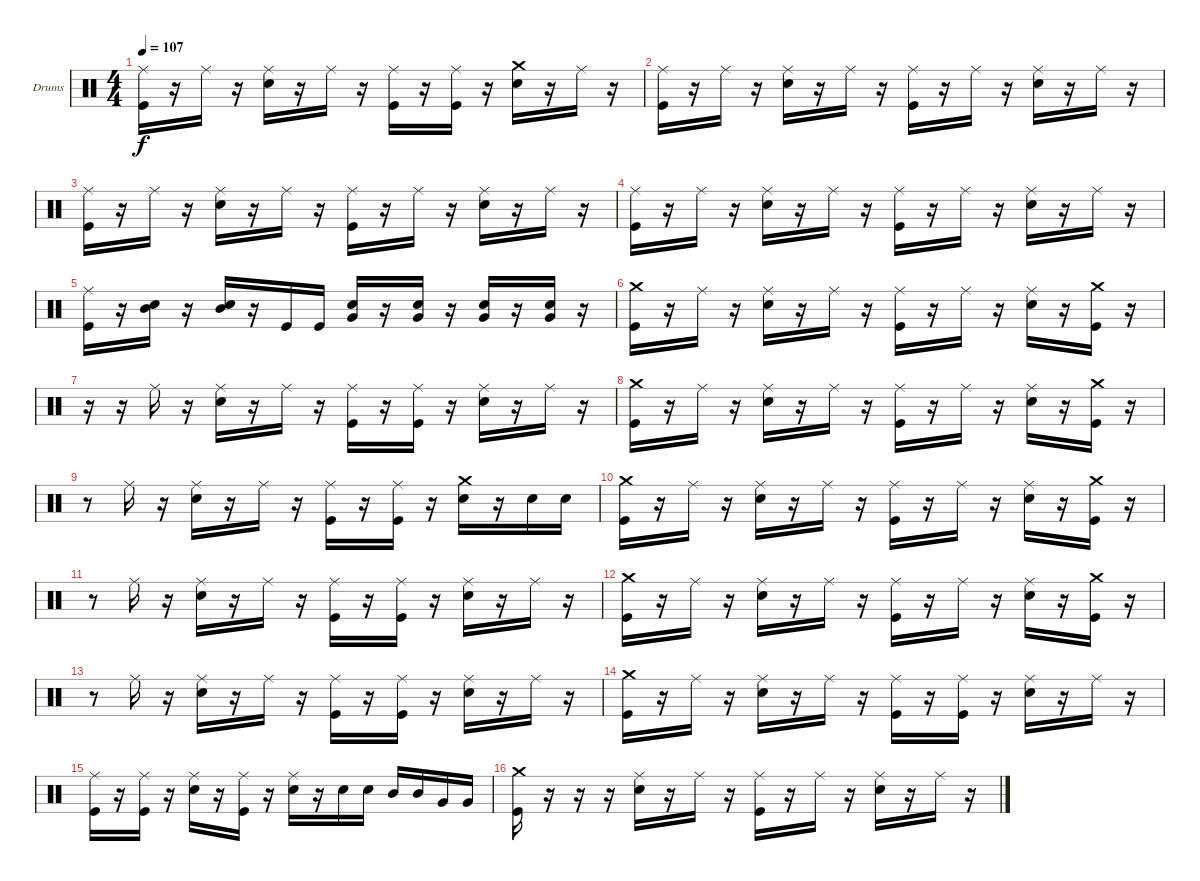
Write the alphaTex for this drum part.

\bracketExtendMode groupsimilarinstruments
\firstSystemTrackNameOrientation horizontal
\otherSystemsTrackNameOrientation horizontal
\track ("Drumkit" "Drums") {instrument percussion}
\staff {score}
\articulation defaults
\ts (4 4)
\tempo 107
\clef neutral
\ks c
("Ride (middle)" "Kick (hit)").16{dy f} r.16 "Ride (middle)".16 r.16 ("Ride (middle)" "Snare (hit) 2").16 r.16 "Ride (middle)".16 r.16 ("Ride (middle)" "Kick (hit)").16 r.16 ("Ride (middle)" "Kick (hit)").16 r.16 ("Crash medium (hit)" "Snare (hit) 2").16 r.16 "Ride (middle)".16 r.16 |
("Ride (middle)" "Kick (hit)").16 r.16 "Ride (middle)".16 r.16 ("Ride (middle)" "Snare (hit) 2").16 r.16 "Ride (middle)".16 r.16 ("Ride (middle)" "Kick (hit)").16 r.16 "Ride (middle)".16 r.16 ("Ride (middle)" "Snare (hit) 2").16 r.16 "Ride (middle)".16 r.16 |
("Ride (middle)" "Kick (hit)").16 r.16 "Ride (middle)".16 r.16 ("Ride (middle)" "Snare (hit) 2").16 r.16 "Ride (middle)".16 r.16 ("Ride (middle)" "Kick (hit)").16 r.16 "Ride (middle)".16 r.16 ("Ride (middle)" "Snare (hit) 2").16 r.16 "Ride (middle)".16 r.16 |
("Ride (middle)" "Kick (hit)").16 r.16 "Ride (middle)".16 r.16 ("Ride (middle)" "Snare (hit) 2").16 r.16 "Ride (middle)".16 r.16 ("Ride (middle)" "Kick (hit)").16 r.16 "Ride (middle)".16 r.16 ("Ride (middle)" "Snare (hit) 2").16 r.16 "Ride (middle)".16 r.16 |
("Ride (middle)" "Kick (hit)").16 r.16 ("Mid Tom (hit)" "Snare (hit) 2").16 r.16 ("Mid Tom (hit)" "Snare (hit) 2").16 r.16 "Kick (hit)".16 "Kick (hit)".16 ("Very Low Tom (hit)" "Snare (hit) 2").16 r.16 ("Snare (hit) 2" "Very Low Tom (hit)").16 r.16 ("Snare (hit) 2" "Very Low Tom (hit)").16 r.16 ("Snare (hit) 2" "Very Low Tom (hit)").16 r.16 |
("Crash medium (hit)" "Kick (hit)").16 r.16 "Ride (middle)".16 r.16 ("Ride (middle)" "Snare (hit) 2").16 r.16 "Ride (middle)".16 r.16 ("Ride (middle)" "Kick (hit)").16 r.16 "Ride (middle)".16 r.16 ("Ride (middle)" "Snare (hit) 2").16 r.16 ("Crash medium (hit)" "Kick (hit)").16 r.16 |
r.16 r.16 "Ride (middle)".16 r.16 ("Ride (middle)" "Snare (hit) 2").16 r.16 "Ride (middle)".16 r.16 ("Ride (middle)" "Kick (hit)").16 r.16 ("Ride (middle)" "Kick (hit)").16 r.16 ("Ride (middle)" "Snare (hit) 2").16 r.16 "Ride (middle)".16 r.16 |
("Crash medium (hit)" "Kick (hit)").16 r.16 "Ride (middle)".16 r.16 ("Ride (middle)" "Snare (hit) 2").16 r.16 "Ride (middle)".16 r.16 ("Ride (middle)" "Kick (hit)").16 r.16 "Ride (middle)".16 r.16 ("Ride (middle)" "Snare (hit) 2").16 r.16 ("Crash medium (hit)" "Kick (hit)").16 r.16 |
r.8 "Ride (middle)".16 r.16 ("Ride (middle)" "Snare (hit) 2").16 r.16 "Ride (middle)".16 r.16 ("Ride (middle)" "Kick (hit)").16 r.16 ("Ride (middle)" "Kick (hit)").16 r.16 ("Crash medium (hit)" "Snare (hit) 2").16 r.16 "Snare (hit) 2".16 "Snare (hit) 2".16 |
("Crash medium (hit)" "Kick (hit)").16 r.16 "Ride (middle)".16 r.16 ("Ride (middle)" "Snare (hit) 2").16 r.16 "Ride (middle)".16 r.16 ("Ride (middle)" "Kick (hit)").16 r.16 "Ride (middle)".16 r.16 ("Ride (middle)" "Snare (hit) 2").16 r.16 ("Crash medium (hit)" "Kick (hit)").16 r.16 |
r.8 "Ride (middle)".16 r.16 ("Ride (middle)" "Snare (hit) 2").16 r.16 "Ride (middle)".16 r.16 ("Ride (middle)" "Kick (hit)").16 r.16 ("Ride (middle)" "Kick (hit)").16 r.16 ("Ride (middle)" "Snare (hit) 2").16 r.16 "Ride (middle)".16 r.16 |
("Crash medium (hit)" "Kick (hit)").16 r.16 "Ride (middle)".16 r.16 ("Ride (middle)" "Snare (hit) 2").16 r.16 "Ride (middle)".16 r.16 ("Ride (middle)" "Kick (hit)").16 r.16 "Ride (middle)".16 r.16 ("Ride (middle)" "Snare (hit) 2").16 r.16 ("Crash medium (hit)" "Kick (hit)").16 r.16 |
r.8 "Ride (middle)".16 r.16 ("Ride (middle)" "Snare (hit) 2").16 r.16 "Ride (middle)".16 r.16 ("Ride (middle)" "Kick (hit)").16 r.16 ("Ride (middle)" "Kick (hit)").16 r.16 ("Ride (middle)" "Snare (hit) 2").16 r.16 "Ride (middle)".16 r.16 |
("Crash medium (hit)" "Kick (hit)").16 r.16 "Ride (middle)".16 r.16 ("Ride (middle)" "Snare (hit) 2").16 r.16 "Ride (middle)".16 r.16 ("Ride (middle)" "Kick (hit)").16 r.16 ("Ride (middle)" "Kick (hit)").16 r.16 ("Ride (middle)" "Snare (hit) 2").16 r.16 "Ride (middle)".16 r.16 |
("Ride (middle)" "Kick (hit)").16 r.16 ("Ride (middle)" "Kick (hit)").16 r.16 ("Ride (middle)" "Snare (hit) 2").16 r.16 ("Ride (middle)" "Kick (hit)").16 r.16 ("Ride (middle)" "Snare (hit) 2").16 r.16 "Snare (hit) 2".16 "Snare (hit) 2".16 "Mid Tom (hit)".16 "Mid Tom (hit)".16 "Very Low Tom (hit)".16 "Very Low Tom (hit)".16 |
("Crash medium (hit)" "Kick (hit)").16 r.16 r.16 r.16 ("Ride (middle)" "Snare (hit) 2").16 r.16 "Ride (middle)".16 r.16 ("Ride (middle)" "Kick (hit)").16 r.16 "Ride (middle)".16 r.16 ("Ride (middle)" "Snare (hit) 2").16 r.16 "Ride (middle)".16 r.16
